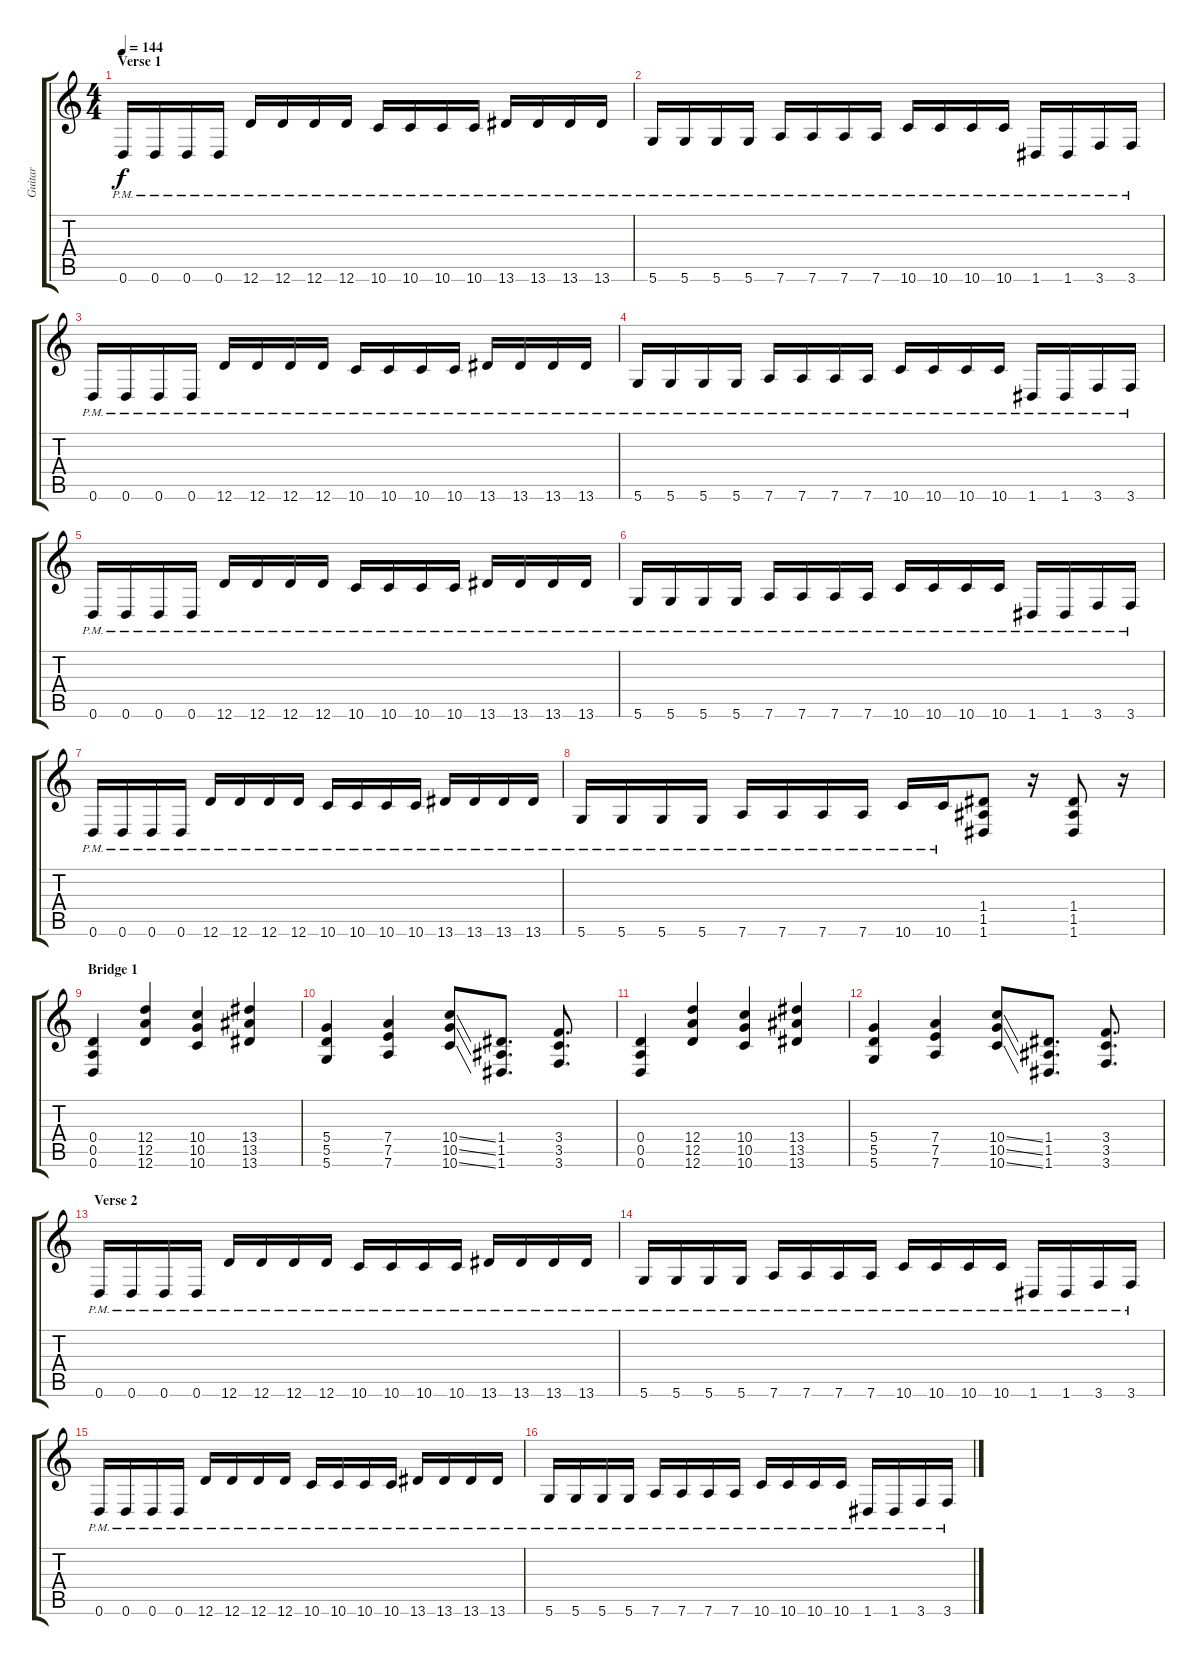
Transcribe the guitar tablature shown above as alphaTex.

\track ("Guitar" "Guitar") {instrument distortionguitar}
\staff {score tabs}
\tuning (E4 B3 G3 D3 A2 D2) {hide}
\ts (4 4)
\section ("" "Verse 1")
\tempo 144
\clef g2
\ks c
0.6{pm}.16{dy f} 0.6{pm}.16 0.6{pm}.16 0.6{pm}.16 12.6{pm}.16 12.6{pm}.16 12.6{pm}.16 12.6{pm}.16 10.6{pm}.16 10.6{pm}.16 10.6{pm}.16 10.6{pm}.16 13.6{pm}.16 13.6{pm}.16 13.6{pm}.16 13.6{pm}.16 |
5.6{pm}.16 5.6{pm}.16 5.6{pm}.16 5.6{pm}.16 7.6{pm}.16 7.6{pm}.16 7.6{pm}.16 7.6{pm}.16 10.6{pm}.16 10.6{pm}.16 10.6{pm}.16 10.6{pm}.16 1.6{pm}.16 1.6{pm}.16 3.6{pm}.16 3.6{pm}.16 |
0.6{pm}.16 0.6{pm}.16 0.6{pm}.16 0.6{pm}.16 12.6{pm}.16 12.6{pm}.16 12.6{pm}.16 12.6{pm}.16 10.6{pm}.16 10.6{pm}.16 10.6{pm}.16 10.6{pm}.16 13.6{pm}.16 13.6{pm}.16 13.6{pm}.16 13.6{pm}.16 |
5.6{pm}.16 5.6{pm}.16 5.6{pm}.16 5.6{pm}.16 7.6{pm}.16 7.6{pm}.16 7.6{pm}.16 7.6{pm}.16 10.6{pm}.16 10.6{pm}.16 10.6{pm}.16 10.6{pm}.16 1.6{pm}.16 1.6{pm}.16 3.6{pm}.16 3.6{pm}.16 |
0.6{pm}.16 0.6{pm}.16 0.6{pm}.16 0.6{pm}.16 12.6{pm}.16 12.6{pm}.16 12.6{pm}.16 12.6{pm}.16 10.6{pm}.16 10.6{pm}.16 10.6{pm}.16 10.6{pm}.16 13.6{pm}.16 13.6{pm}.16 13.6{pm}.16 13.6{pm}.16 |
5.6{pm}.16 5.6{pm}.16 5.6{pm}.16 5.6{pm}.16 7.6{pm}.16 7.6{pm}.16 7.6{pm}.16 7.6{pm}.16 10.6{pm}.16 10.6{pm}.16 10.6{pm}.16 10.6{pm}.16 1.6{pm}.16 1.6{pm}.16 3.6{pm}.16 3.6{pm}.16 |
0.6{pm}.16 0.6{pm}.16 0.6{pm}.16 0.6{pm}.16 12.6{pm}.16 12.6{pm}.16 12.6{pm}.16 12.6{pm}.16 10.6{pm}.16 10.6{pm}.16 10.6{pm}.16 10.6{pm}.16 13.6{pm}.16 13.6{pm}.16 13.6{pm}.16 13.6{pm}.16 |
5.6{pm}.16 5.6{pm}.16 5.6{pm}.16 5.6{pm}.16 7.6{pm}.16 7.6{pm}.16 7.6{pm}.16 7.6{pm}.16 10.6{pm}.16 10.6{pm}.16 (1.4 1.5 1.6).8 r.16 (1.4 1.5 1.6).8 r.16 |
\section ("" "Bridge 1")
(0.4 0.5 0.6).4 (12.4 12.5 12.6).4 (10.4 10.5 10.6).4 (13.4 13.5 13.6).4 |
(5.4 5.5 5.6).4 (7.4 7.5 7.6).4 (10.4{ss} 10.5{ss} 10.6{ss}).8 (1.4 1.5 1.6).8{d} (3.4 3.5 3.6).8{d} |
(0.4 0.5 0.6).4 (12.4 12.5 12.6).4 (10.4 10.5 10.6).4 (13.4 13.5 13.6).4 |
(5.4 5.5 5.6).4 (7.4 7.5 7.6).4 (10.4{ss} 10.5{ss} 10.6{ss}).8 (1.4 1.5 1.6).8{d} (3.4 3.5 3.6).8{d} |
\section ("" "Verse 2")
0.6{pm}.16 0.6{pm}.16 0.6{pm}.16 0.6{pm}.16 12.6{pm}.16 12.6{pm}.16 12.6{pm}.16 12.6{pm}.16 10.6{pm}.16 10.6{pm}.16 10.6{pm}.16 10.6{pm}.16 13.6{pm}.16 13.6{pm}.16 13.6{pm}.16 13.6{pm}.16 |
5.6{pm}.16 5.6{pm}.16 5.6{pm}.16 5.6{pm}.16 7.6{pm}.16 7.6{pm}.16 7.6{pm}.16 7.6{pm}.16 10.6{pm}.16 10.6{pm}.16 10.6{pm}.16 10.6{pm}.16 1.6{pm}.16 1.6{pm}.16 3.6{pm}.16 3.6{pm}.16 |
0.6{pm}.16 0.6{pm}.16 0.6{pm}.16 0.6{pm}.16 12.6{pm}.16 12.6{pm}.16 12.6{pm}.16 12.6{pm}.16 10.6{pm}.16 10.6{pm}.16 10.6{pm}.16 10.6{pm}.16 13.6{pm}.16 13.6{pm}.16 13.6{pm}.16 13.6{pm}.16 |
5.6{pm}.16 5.6{pm}.16 5.6{pm}.16 5.6{pm}.16 7.6{pm}.16 7.6{pm}.16 7.6{pm}.16 7.6{pm}.16 10.6{pm}.16 10.6{pm}.16 10.6{pm}.16 10.6{pm}.16 1.6{pm}.16 1.6{pm}.16 3.6{pm}.16 3.6{pm}.16
